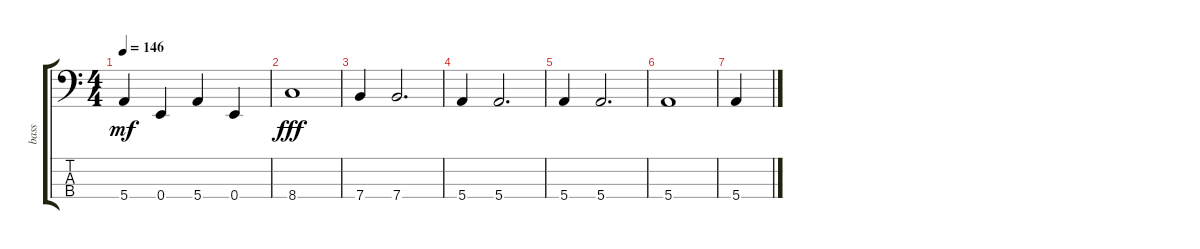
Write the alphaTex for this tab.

\track ("bass" "bass") {instrument electricbasspick}
\staff {score tabs}
\tuning (G2 D2 A1 E1) {hide}
\ts (4 4)
\tempo 146
\clef f4
\ks c
5.4.4{dy mf} 0.4.4 5.4.4 0.4.4 |
8.4.1{dy fff} |
7.4.4 7.4.2{d} |
5.4.4 5.4.2{d} |
5.4.4 5.4.2{d} |
5.4.1 |
5.4.4
